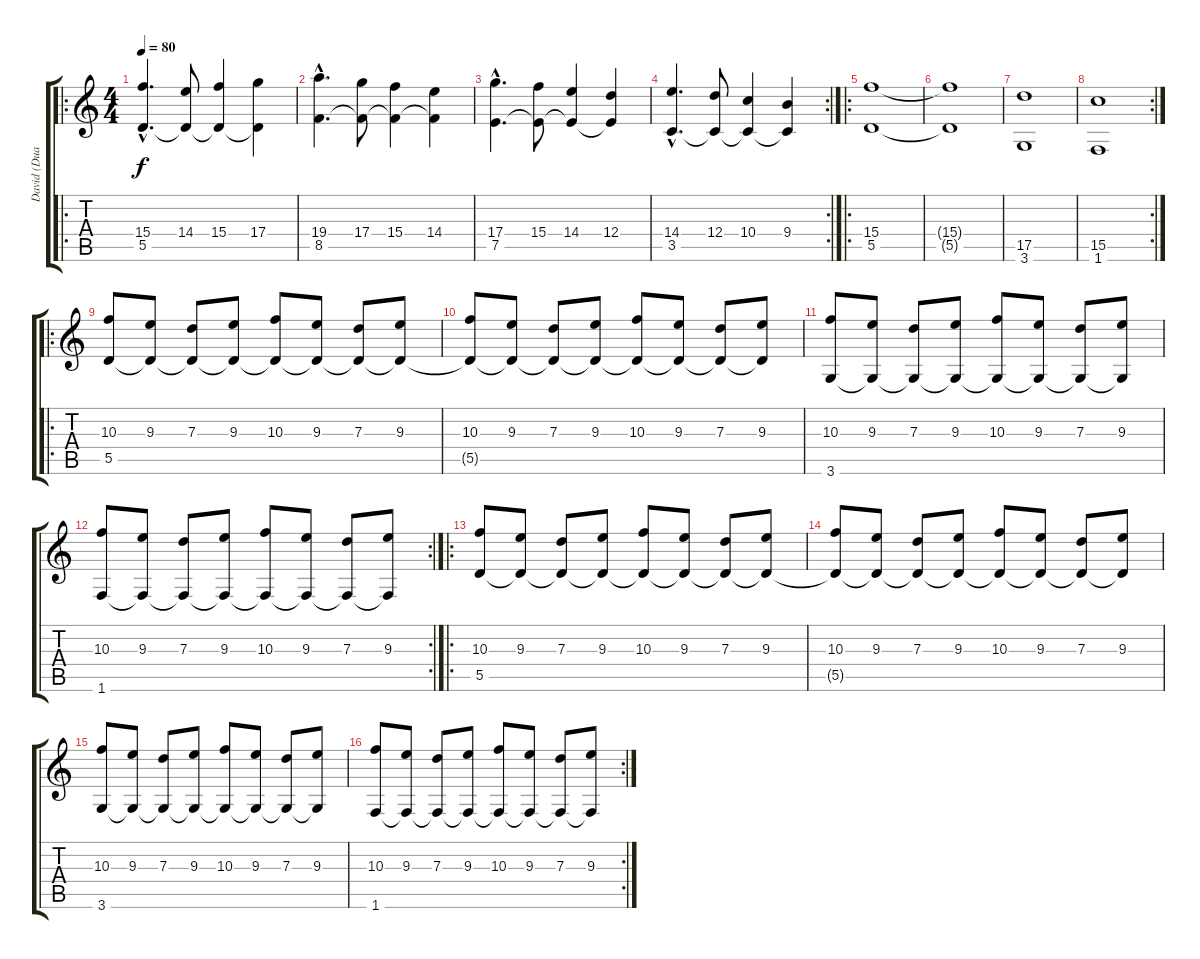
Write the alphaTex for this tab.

\track ("David (Dual Voice 2)" "David (Dua") {instrument choiraahs}
\staff {score tabs}
\tuning (E5 B4 G4 D4 A3 E3) {hide}
\ro
\ts (4 4)
\tempo 80
\clef g2
\ks c
(15.4{hac} 5.5{hac}).4{d dy f} (14.4 5.5{t}).8 (15.4 5.5{t}).4 (17.4 5.5{t}).4 |
(19.4{hac} 8.5{hac}).4{d} (17.4 8.5{t}).8 (15.4 8.5{t}).4 (14.4 8.5{t}).4 |
(17.4{hac} 7.5{hac}).4{d} (15.4 7.5{t}).8 (14.4 7.5{t}).4 (12.4 7.5{t}).4 |
\rc 2
(14.4{hac} 3.5{hac}).4{d} (12.4 3.5{t}).8 (10.4 3.5{t}).4 (9.4 3.5{t}).4 |
\ro
(15.4 5.5).1 |
(15.4{t} 5.5{t}).1 |
(17.5 3.6).1 |
\rc 2
(15.5 1.6).1 |
\ro
(10.3 5.5).8 (9.3 5.5{t}).8 (7.3 5.5{t}).8 (9.3 5.5{t}).8 (10.3 5.5{t}).8 (9.3 5.5{t}).8 (7.3 5.5{t}).8 (9.3 5.5{t}).8 |
(10.3 5.5{t}).8 (9.3 5.5{t}).8 (7.3 5.5{t}).8 (9.3 5.5{t}).8 (10.3 5.5{t}).8 (9.3 5.5{t}).8 (7.3 5.5{t}).8 (9.3 5.5{t}).8 |
(10.3 3.6).8 (9.3 3.6{t}).8 (7.3 3.6{t}).8 (9.3 3.6{t}).8 (10.3 3.6{t}).8 (9.3 3.6{t}).8 (7.3 3.6{t}).8 (9.3 3.6{t}).8 |
\rc 2
(10.3 1.6).8 (9.3 1.6{t}).8 (7.3 1.6{t}).8 (9.3 1.6{t}).8 (10.3 1.6{t}).8 (9.3 1.6{t}).8 (7.3 1.6{t}).8 (9.3 1.6{t}).8 |
\ro
(10.3 5.5).8 (9.3 5.5{t}).8 (7.3 5.5{t}).8 (9.3 5.5{t}).8 (10.3 5.5{t}).8 (9.3 5.5{t}).8 (7.3 5.5{t}).8 (9.3 5.5{t}).8 |
(10.3 5.5{t}).8 (9.3 5.5{t}).8 (7.3 5.5{t}).8 (9.3 5.5{t}).8 (10.3 5.5{t}).8 (9.3 5.5{t}).8 (7.3 5.5{t}).8 (9.3 5.5{t}).8 |
(10.3 3.6).8 (9.3 3.6{t}).8 (7.3 3.6{t}).8 (9.3 3.6{t}).8 (10.3 3.6{t}).8 (9.3 3.6{t}).8 (7.3 3.6{t}).8 (9.3 3.6{t}).8 |
\rc 2
(10.3 1.6).8 (9.3 1.6{t}).8 (7.3 1.6{t}).8 (9.3 1.6{t}).8 (10.3 1.6{t}).8 (9.3 1.6{t}).8 (7.3 1.6{t}).8 (9.3 1.6{t}).8
